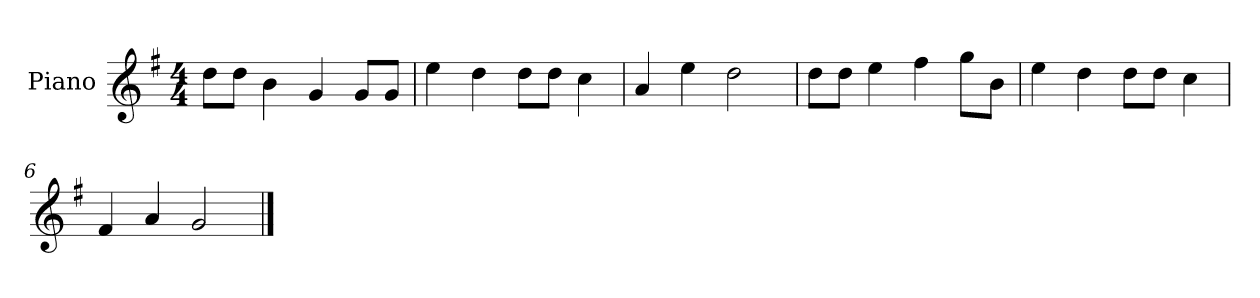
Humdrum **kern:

**kern
*part1
*staff1
*I"Piano
*I'P-no
*clefG2
*k[f#]
*M4/4
*MM90
=1
8dd\L
8dd\J
4b\
4g/
8g/L
8g/J
=2
4ee\
4dd\
8dd\L
8dd\J
4cc\
=3
4a/
4ee\
2dd\
=4
8dd\L
8dd\J
4ee\
4ff#\
8gg\L
8b\J
=5
4ee\
4dd\
8dd\L
8dd\J
4cc\
=6
4f#/
4a/
2g/
==
*-
